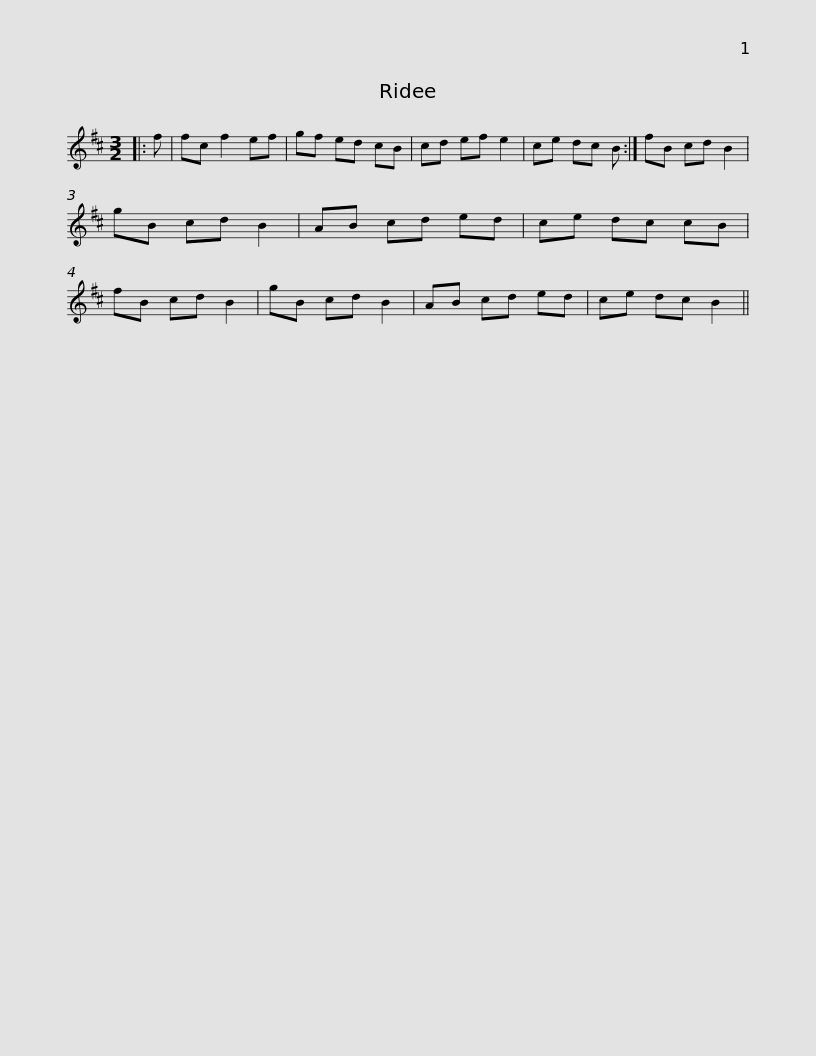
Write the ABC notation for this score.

X:1
L:1/8
M:3/2
I:linebreak $
K:D
V:1 treble
V:1
|: f | fc f2 ef | gf ed cB | cd ef e2 | ce dc B :| %5
 fB cd B2 | gB cd B2 | AB cd ed |$ ce dc cB | fB cd B2 | %10
 gB cd B2 | AB cd ed | ce dc B2 || %13
